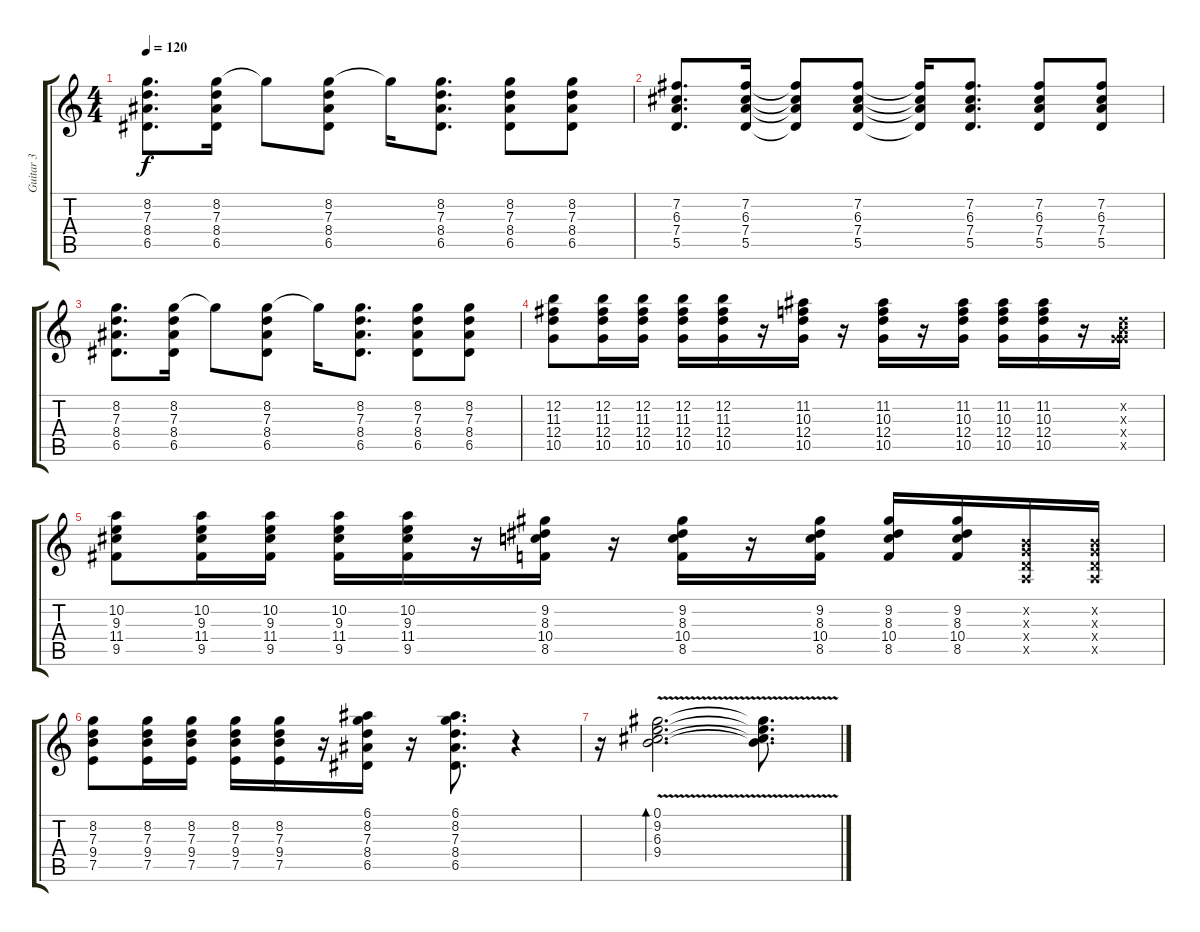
\track ("Guitar 3" "Guitar 3") {instrument electricguitarclean}
\staff {score tabs}
\tuning (E4 B3 G3 D3 A2 E2) {hide}
\ts (4 4)
\tempo 120
\clef g2
\ks c
(8.2 7.3 8.4 6.5).8{d dy f} (8.2 7.3 8.4 6.5).16 8.2{t}.8 (8.2 7.3 8.4 6.5).8 8.2{t}.16 (8.2 7.3 8.4 6.5).8{d} (8.2 7.3 8.4 6.5).8 (8.2 7.3 8.4 6.5).8 |
(7.2 6.3 7.4 5.5).8{d} (7.2 6.3 7.4 5.5).16 (7.2{t} 6.3{t} 7.4{t} 5.5{t}).8 (7.2 6.3 7.4 5.5).8 (7.2{t} 6.3{t} 7.4{t} 5.5{t}).16 (7.2 6.3 7.4 5.5).8{d} (7.2 6.3 7.4 5.5).8 (7.2 6.3 7.4 5.5).8 |
(8.2 7.3 8.4 6.5).8{d} (8.2 7.3 8.4 6.5).16 8.2{t}.8 (8.2 7.3 8.4 6.5).8 8.2{t}.16 (8.2 7.3 8.4 6.5).8{d} (8.2 7.3 8.4 6.5).8 (8.2 7.3 8.4 6.5).8 |
(12.2 11.3 12.4 10.5).8 (12.2 11.3 12.4 10.5).16 (12.2 11.3 12.4 10.5).16 (12.2 11.3 12.4 10.5).16 (12.2 11.3 12.4 10.5).16 r.16 (11.2 10.3 12.4 10.5).16 r.16 (11.2 10.3 12.4 10.5).16 r.16 (11.2 10.3 12.4 10.5).16 (11.2 10.3 12.4 10.5).16 (11.2 10.3 12.4 10.5).16 r.16 (0.2{x} 0.3{x} 12.4{x} 10.5{x}).16 |
(10.2 9.3 11.4 9.5).8 (10.2 9.3 11.4 9.5).16 (10.2 9.3 11.4 9.5).16 (10.2 9.3 11.4 9.5).16 (10.2 9.3 11.4 9.5).16 r.16 (9.2 8.3 10.4 8.5).16 r.16 (9.2 8.3 10.4 8.5).16 r.16 (9.2 8.3 10.4 8.5).16 (9.2 8.3 10.4 8.5).16 (9.2 8.3 10.4 8.5).16 (0.2{x} 0.3{x} 0.4{x} 0.5{x}).16 (0.2{x} 0.3{x} 0.4{x} 0.5{x}).16 |
(8.2 7.3 9.4 7.5).8 (8.2 7.3 9.4 7.5).16 (8.2 7.3 9.4 7.5).16 (8.2 7.3 9.4 7.5).16 (8.2 7.3 9.4 7.5).16 r.16 (6.1 8.2 7.3 8.4 6.5).16 r.16 (6.1 8.2 7.3 8.4 6.5).8{d} r.4 |
r.16 (0.1{v} 9.2{v} 6.3{v} 9.4{v}).2{d bd 240} (0.1{v t} 9.2{v t} 6.3{v t} 9.4{v t}).8{d txt ""}
